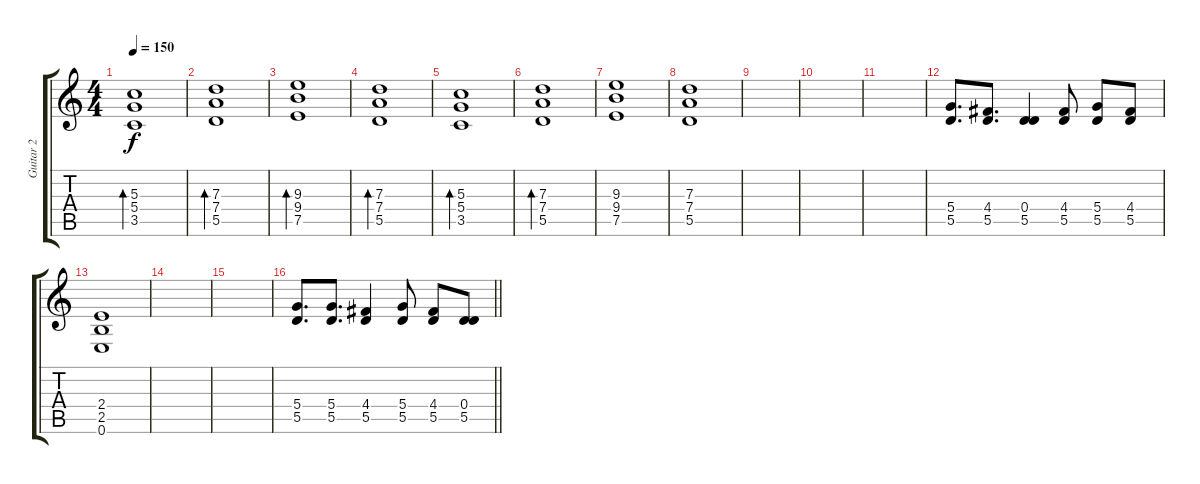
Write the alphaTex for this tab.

\track ("Guitar 2" "Guitar 2") {instrument acousticguitarsteel}
\staff {score tabs}
\tuning (E4 B3 G3 D3 A2 E2) {hide}
\ts (4 4)
\tempo 150
\clef g2
\ks c
(5.3 5.4 3.5).1{bd 60 dy f} |
(7.3 7.4 5.5).1{bd 60} |
(9.3 9.4 7.5).1{bd 60} |
(7.3 7.4 5.5).1{bd 60} |
(5.3 5.4 3.5).1{bd 60} |
(7.3 7.4 5.5).1{bd 60} |
(9.3 9.4 7.5).1 |
(7.3 7.4 5.5).1 |
|
|
|
(5.4 5.5).8{d} (4.4 5.5).8{d} (0.4 5.5).4 (4.4 5.5).8 (5.4 5.5).8 (4.4 5.5).8 |
(2.4 2.5 0.6).1 |
|
|
\barLineRight lightlight
(5.4 5.5).8{d} (5.4 5.5).8{d} (4.4 5.5).4 (5.4 5.5).8 (4.4 5.5).8 (0.4 5.5).8
